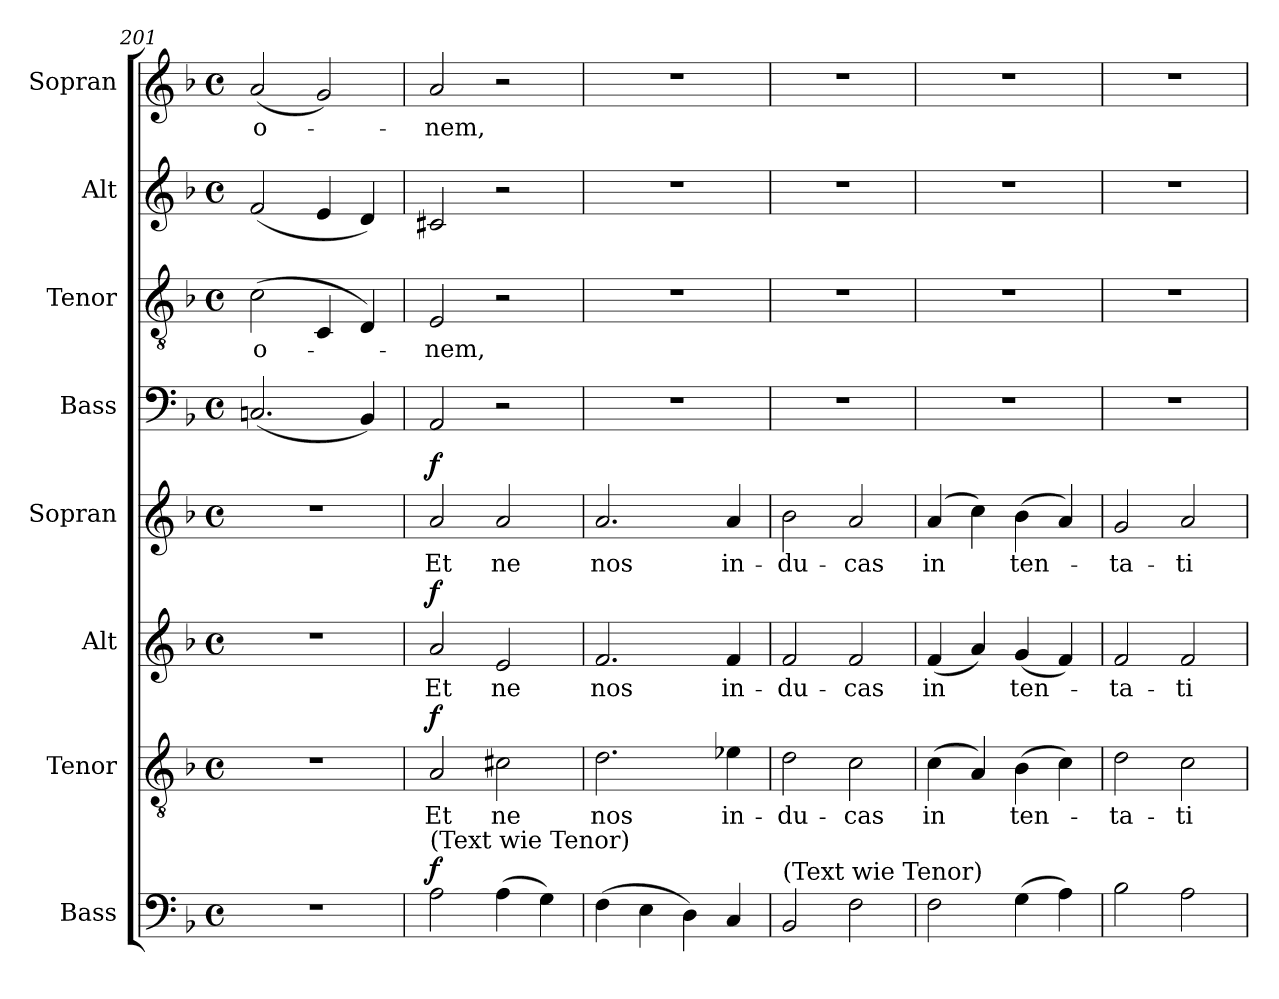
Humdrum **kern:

**kern	**dynam	**kern	**text	**dynam	**kern	**text	**dynam	**kern	**text	**dynam	**kern	**kern	**text	**kern	**kern	**text
*part8	*part8	*part7	*part7	*part7	*part6	*part6	*part6	*part5	*part5	*part5	*part4	*part3	*part3	*part2	*part1	*part1
*staff8	*staff8	*staff7	*staff7	*staff7	*staff6	*staff6	*staff6	*staff5	*staff5	*staff5	*staff4	*staff3	*staff3	*staff2	*staff1	*staff1
*I"Bass	*	*I"Tenor	*	*	*I"Alt	*	*	*I"Sopran	*	*	*I"Bass	*I"Tenor	*	*I"Alt	*I"Sopran	*
*clefF4	*	*clefGv2	*	*	*clefG2	*	*	*clefG2	*	*	*clefF4	*clefGv2	*	*clefG2	*clefG2	*
*k[b-]	*	*k[b-]	*	*	*k[b-]	*	*	*k[b-]	*	*	*k[b-]	*k[b-]	*	*k[b-]	*k[b-]	*
*M4/4	*	*M4/4	*	*	*M4/4	*	*	*M4/4	*	*	*M4/4	*M4/4	*	*M4/4	*M4/4	*
*met(c)	*	*met(c)	*	*	*met(c)	*	*	*met(c)	*	*	*met(c)	*met(c)	*	*met(c)	*met(c)	*
=201	=201	=201	=201	=201	=201	=201	=201	=201	=201	=201	=201	=201	=201	=201	=201	=201
!	!	!	!	!	!	!	!	!	!	!	!	!	!LO:LY:b	!	!	!LO:LY:b
1r	.	1r	.	.	1r	.	.	1r	.	.	(2.Cn/	(2c\	-o-	(2f/	(2a/	-o-
.	.	.	.	.	.	.	.	.	.	.	.	4C/	.	4e/	2g/)	.
.	.	.	.	.	.	.	.	.	.	.	4BB-/)	4D/)	.	4d/)	.	.
=202	=202	=202	=202	=202	=202	=202	=202	=202	=202	=202	=202	=202	=202	=202	=202	=202
!LO:TX:a:t=(Text wie Tenor)	!	!	!	!	!	!	!	!	!	!	!	!	!	!	!	!
!	!LO:DY:a	!	!LO:LY:b	!LO:DY:a	!	!LO:LY:b	!LO:DY:a	!	!LO:LY:b	!LO:DY:a	!	!	!LO:LY:b	!	!	!LO:LY:b
2A\	f	2A/	Et	f	2a/	Et	f	2a/	Et	f	2AA/	2E/	-nem,	2c#X/	2a/	-nem,
!	!	!	!LO:LY:b	!	!	!LO:LY:b	!	!	!LO:LY:b	!	!	!	!	!	!	!
(4A\	.	2c#X\	ne	.	2e/	ne	.	2a/	ne	.	2r	2r	.	2r	2r	.
4G\)	.	.	.	.	.	.	.	.	.	.	.	.	.	.	.	.
=203	=203	=203	=203	=203	=203	=203	=203	=203	=203	=203	=203	=203	=203	=203	=203	=203
!	!	!	!LO:LY:b	!	!	!LO:LY:b	!	!	!LO:LY:b	!	!	!	!	!	!	!
(4F\	.	2.d\	nos	.	2.f/	nos	.	2.a/	nos	.	1r	1r	.	1r	1r	.
4E\	.	.	.	.	.	.	.	.	.	.	.	.	.	.	.	.
4D\)	.	.	.	.	.	.	.	.	.	.	.	.	.	.	.	.
!	!	!	!LO:LY:b	!	!	!LO:LY:b	!	!	!LO:LY:b	!	!	!	!	!	!	!
4C/	.	4e-X\	in-	.	4f/	in-	.	4a/	in-	.	.	.	.	.	.	.
!!LO:PB:g=z
=204	=204	=204	=204	=204	=204	=204	=204	=204	=204	=204	=204	=204	=204	=204	=204	=204
!LO:TX:a:t=(Text wie Tenor)	!	!	!	!	!	!	!	!	!	!	!	!	!	!	!	!
!	!	!	!LO:LY:b	!	!	!LO:LY:b	!	!	!LO:LY:b	!	!	!	!	!	!	!
2BB-/	.	2d\	-du-	.	2f/	-du-	.	2b-\	-du-	.	1r	1r	.	1r	1r	.
!	!	!	!LO:LY:b	!	!	!LO:LY:b	!	!	!LO:LY:b	!	!	!	!	!	!	!
2F\	.	2c\	-cas	.	2f/	-cas	.	2a/	-cas	.	.	.	.	.	.	.
=205	=205	=205	=205	=205	=205	=205	=205	=205	=205	=205	=205	=205	=205	=205	=205	=205
!	!	!	!LO:LY:b	!	!	!LO:LY:b	!	!	!LO:LY:b	!	!	!	!	!	!	!
2F\	.	(4c\	in	.	(4f/	in	.	(4a/	in	.	1r	1r	.	1r	1r	.
.	.	4A/)	.	.	4a/)	.	.	4cc\)	.	.	.	.	.	.	.	.
!	!	!	!LO:LY:b	!	!	!LO:LY:b	!	!	!LO:LY:b	!	!	!	!	!	!	!
(4G\	.	(4B-\	ten-	.	(4g/	ten-	.	(4b-\	ten-	.	.	.	.	.	.	.
4A\)	.	4c\)	.	.	4f/)	.	.	4a/)	.	.	.	.	.	.	.	.
=206	=206	=206	=206	=206	=206	=206	=206	=206	=206	=206	=206	=206	=206	=206	=206	=206
!	!	!	!LO:LY:b	!	!	!LO:LY:b	!	!	!LO:LY:b	!	!	!	!	!	!	!
2B-\	.	2d\	-ta-	.	2f/	-ta-	.	2g/	-ta-	.	1r	1r	.	1r	1r	.
!	!	!	!LO:LY:b	!	!	!LO:LY:b	!	!	!LO:LY:b	!	!	!	!	!	!	!
2A\	.	2c\	-ti-	.	2f/	-ti-	.	2a/	-ti-	.	.	.	.	.	.	.
=	=	=	=	=	=	=	=	=	=	=	=	=	=	=	=	=
*-	*-	*-	*-	*-	*-	*-	*-	*-	*-	*-	*-	*-	*-	*-	*-	*-
